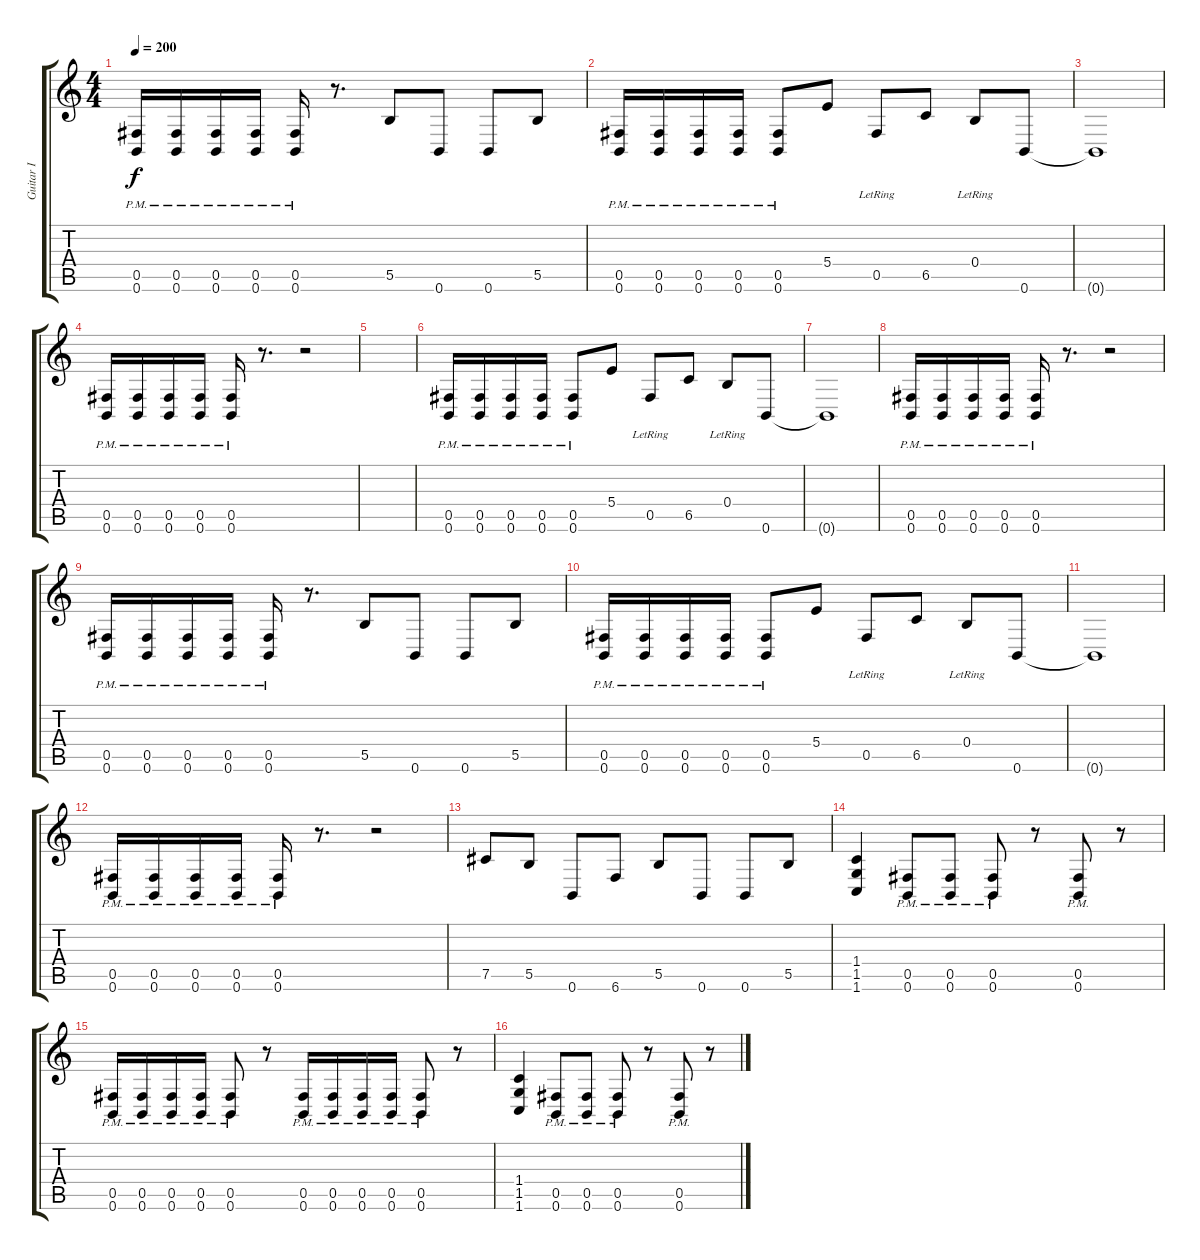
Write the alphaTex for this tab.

\track ("Guitar I" "Guitar I") {instrument distortionguitar}
\staff {score tabs}
\tuning (Db4 Ab3 E3 B2 Gb2 B1) {hide}
\ts (4 4)
\tempo 200
\clef g2
\ks c
(0.5{pm} 0.6{pm}).16{dy f} (0.5{pm} 0.6{pm}).16 (0.5{pm} 0.6{pm}).16 (0.5{pm} 0.6{pm}).16 (0.5{pm} 0.6{pm}).16 r.8{d} 5.5.8 0.6.8 0.6.8 5.5.8 |
(0.5{pm} 0.6{pm}).16 (0.5{pm} 0.6{pm}).16 (0.5{pm} 0.6{pm}).16 (0.5{pm} 0.6{pm}).16 (0.5{pm} 0.6{pm}).8 5.4.8 0.5{lr}.8 6.5.8 0.4{lr}.8 0.6.8 |
0.6{t}.1 |
(0.5{pm} 0.6{pm}).16 (0.5{pm} 0.6{pm}).16 (0.5{pm} 0.6{pm}).16 (0.5{pm} 0.6{pm}).16 (0.5{pm} 0.6{pm}).16 r.8{d} r.2 |
|
(0.5{pm} 0.6{pm}).16 (0.5{pm} 0.6{pm}).16 (0.5{pm} 0.6{pm}).16 (0.5{pm} 0.6{pm}).16 (0.5{pm} 0.6{pm}).8 5.4.8 0.5{lr}.8 6.5.8 0.4{lr}.8 0.6.8 |
0.6{t}.1 |
(0.5{pm} 0.6{pm}).16 (0.5{pm} 0.6{pm}).16 (0.5{pm} 0.6{pm}).16 (0.5{pm} 0.6{pm}).16 (0.5{pm} 0.6{pm}).16 r.8{d} r.2 |
(0.5{pm} 0.6{pm}).16 (0.5{pm} 0.6{pm}).16 (0.5{pm} 0.6{pm}).16 (0.5{pm} 0.6{pm}).16 (0.5{pm} 0.6{pm}).16 r.8{d} 5.5.8 0.6.8 0.6.8 5.5.8 |
(0.5{pm} 0.6{pm}).16 (0.5{pm} 0.6{pm}).16 (0.5{pm} 0.6{pm}).16 (0.5{pm} 0.6{pm}).16 (0.5{pm} 0.6{pm}).8 5.4.8 0.5{lr}.8 6.5.8 0.4{lr}.8 0.6.8 |
0.6{t}.1 |
(0.5{pm} 0.6{pm}).16 (0.5{pm} 0.6{pm}).16 (0.5{pm} 0.6{pm}).16 (0.5{pm} 0.6{pm}).16 (0.5{pm} 0.6{pm}).16 r.8{d} r.2 |
7.5.8 5.5.8 0.6.8 6.6.8 5.5.8 0.6.8 0.6.8 5.5.8 |
(1.4 1.5 1.6).4 (0.5{pm} 0.6{pm}).8 (0.5{pm} 0.6{pm}).8 (0.5{pm} 0.6{pm}).8 r.8 (0.5{pm} 0.6{pm}).8 r.8 |
(0.5{pm} 0.6{pm}).16 (0.5{pm} 0.6{pm}).16 (0.5{pm} 0.6{pm}).16 (0.5{pm} 0.6{pm}).16 (0.5{pm} 0.6{pm}).8 r.8 (0.5{pm} 0.6{pm}).16 (0.5{pm} 0.6{pm}).16 (0.5{pm} 0.6{pm}).16 (0.5{pm} 0.6{pm}).16 (0.5{pm} 0.6{pm}).8 r.8 |
(1.4 1.5 1.6).4 (0.5{pm} 0.6{pm}).8 (0.5{pm} 0.6{pm}).8 (0.5{pm} 0.6{pm}).8 r.8 (0.5{pm} 0.6{pm}).8 r.8
